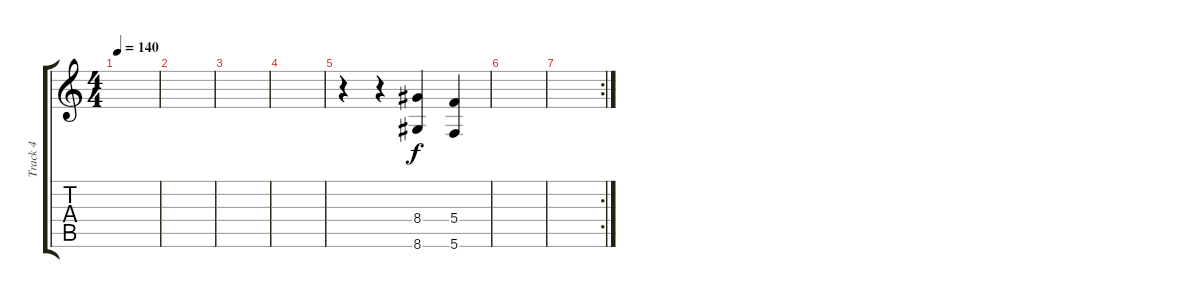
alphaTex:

\track ("Track 4" "Track 4") {instrument distortionguitar}
\staff {score tabs}
\tuning (D4 A3 F3 C3 G2 C2) {hide}
\ts (4 4)
\tempo 140
\clef g2
\ks c
|
|
|
|
r.4 r.4 (8.4 8.6).4 (5.4 5.6).4 |
|
\rc 2
